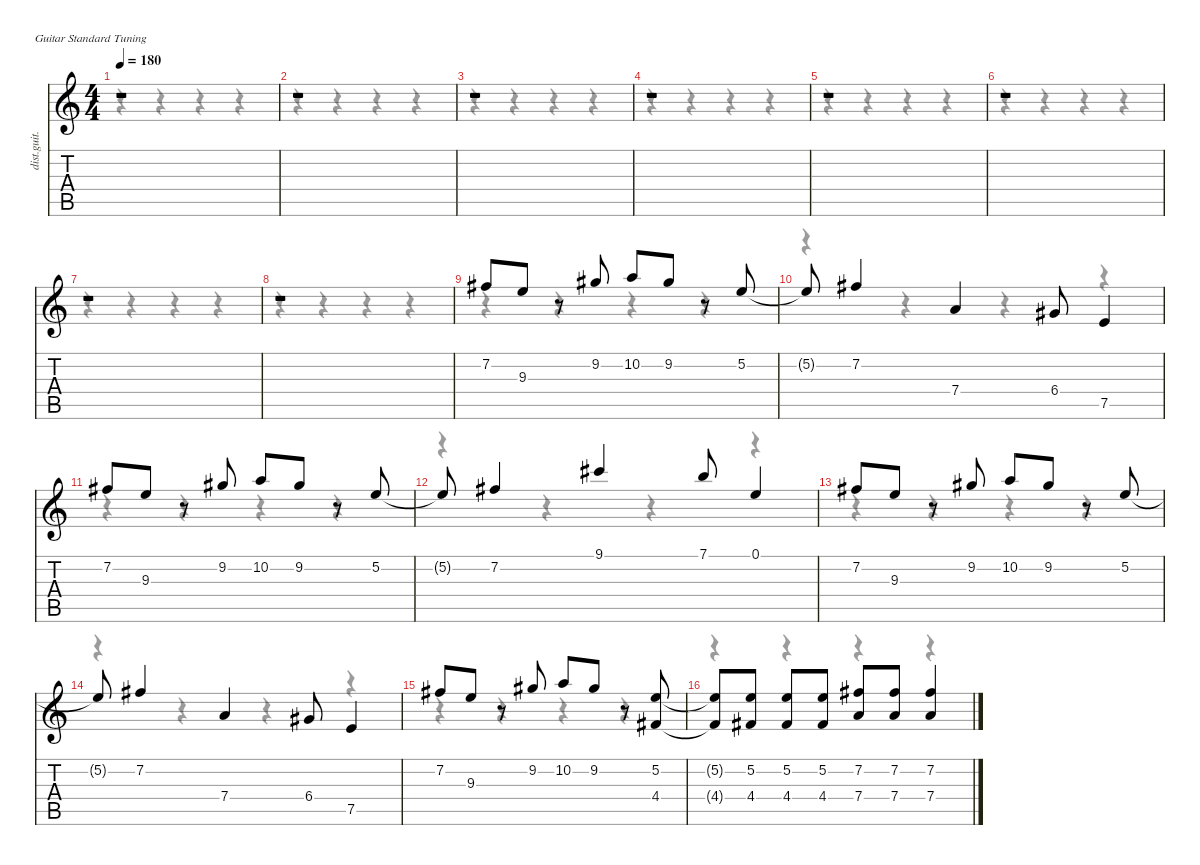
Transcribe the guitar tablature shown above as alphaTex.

\defaultSystemsLayout 4
\hideDynamics
\bracketExtendMode nobrackets
\otherSystemsTrackNameOrientation horizontal
\track ("???" "dist.guit.") {instrument distortionguitar}
\staff {score tabs}
\tuning (E4 B3 G3 D3 A2 E2)
\voice
\ts (4 4)
\tempo 180
\clef g2
\ks c
r.1{dy f beam Up} |
r.1{beam Up} |
r.1{beam Up} |
r.1{beam Up} |
r.1{beam Up} |
r.1{beam Up} |
r.1{beam Up} |
r.1{beam Up} |
7.2{acc #}.8{beam Up} 9.3.8{beam Up} r.8{beam Up} 9.2{acc #}.8{beam Up} 10.2.8{beam Up} 9.2{acc #}.8{beam Up} r.8{beam Up} 5.2.8{beam Up} |
5.2{t}.8{beam Up} 7.2{acc #}.4{beam Up} 7.4.4{beam Up} 6.4{acc #}.8{beam Up} 7.5.4{beam Up} |
7.2{acc #}.8{beam Up} 9.3.8{beam Up} r.8{beam Up} 9.2{acc #}.8{beam Up} 10.2.8{beam Up} 9.2{acc #}.8{beam Up} r.8{beam Up} 5.2.8{beam Up} |
5.2{t}.8{beam Up} 7.2{acc #}.4{beam Up} 9.1{acc #}.4{beam Up} 7.1.8{beam Up} 0.1.4{beam Up} |
7.2{acc #}.8{beam Up} 9.3.8{beam Up} r.8{beam Up} 9.2{acc #}.8{beam Up} 10.2.8{beam Up} 9.2{acc #}.8{beam Up} r.8{beam Up} 5.2.8{beam Up} |
5.2{t}.8{beam Up} 7.2{acc #}.4{beam Up} 7.4.4{beam Up} 6.4{acc #}.8{beam Up} 7.5.4{beam Up} |
7.2{acc #}.8{beam Up} 9.3.8{beam Up} r.8{beam Up} 9.2{acc #}.8{beam Up} 10.2.8{beam Up} 9.2{acc #}.8{beam Up} r.8{beam Up} (5.2 4.4{acc #}).8{beam Up} |
(5.2{t} 4.4{t acc #}).8{beam Up} (5.2 4.4{acc #}).8{beam Up} (5.2 4.4{acc #}).8{beam Up} (5.2 4.4{acc #}).8{beam Up} (7.2{acc #} 7.4).8{beam Up} (7.2{acc #} 7.4).8{beam Up} (7.2{acc #} 7.4).4{beam Up}
\voice
\clef g2
\ottava regular
\simile none
\ks c
r.4{dy mf beam Down} r.4{beam Down} r.4{beam Down} r.4{beam Down} |
r.4{beam Down} r.4{beam Down} r.4{beam Down} r.4{beam Down} |
r.4{beam Down} r.4{beam Down} r.4{beam Down} r.4{beam Down} |
r.4{beam Down} r.4{beam Down} r.4{beam Down} r.4{beam Down} |
r.4{beam Down} r.4{beam Down} r.4{beam Down} r.4{beam Down} |
r.4{beam Down} r.4{beam Down} r.4{beam Down} r.4{beam Down} |
r.4{beam Down} r.4{beam Down} r.4{beam Down} r.4{beam Down} |
r.4{beam Down} r.4{beam Down} r.4{beam Down} r.4{beam Down} |
r.4{beam Down} r.4{beam Down} r.4{beam Down} r.4{beam Down} |
r.4{beam Down} r.4{beam Down} r.4{beam Down} r.4{beam Down} |
r.4{beam Down} r.4{beam Down} r.4{beam Down} r.4{beam Down} |
r.4{beam Down} r.4{beam Down} r.4{beam Down} r.4{beam Down} |
r.4{beam Down} r.4{beam Down} r.4{beam Down} r.4{beam Down} |
r.4{beam Down} r.4{beam Down} r.4{beam Down} r.4{beam Down} |
r.4{beam Down} r.4{beam Down} r.4{beam Down} r.4{beam Down} |
r.4{beam Down} r.4{beam Down} r.4{beam Down} r.4{beam Down}
